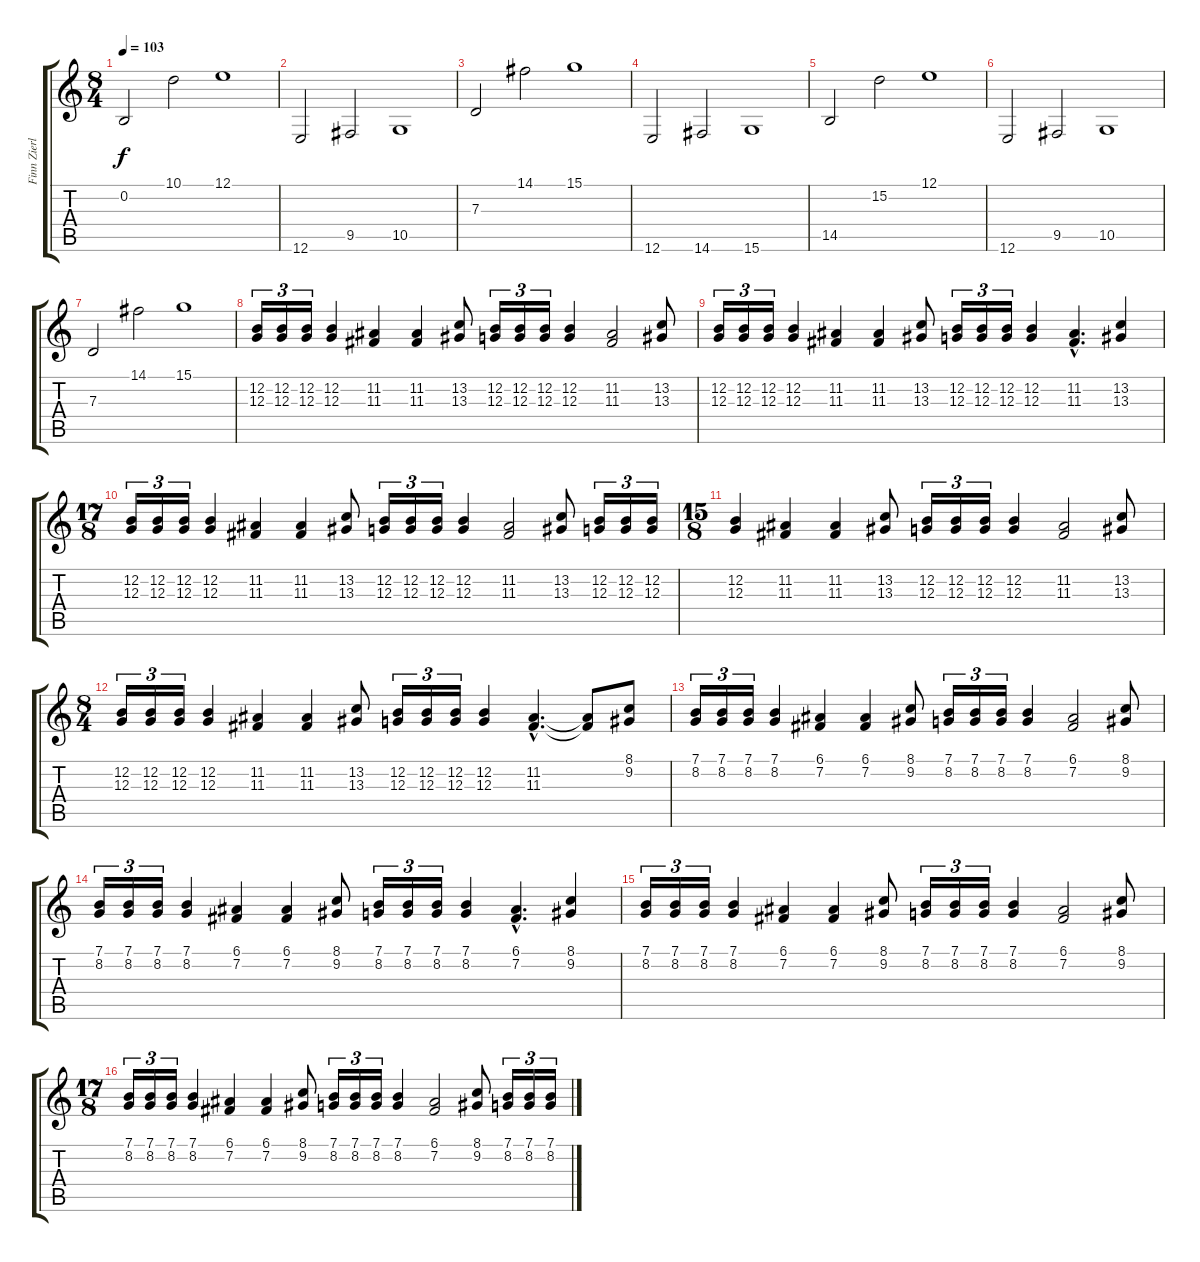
\track ("Finn Zierler - keyboards  " "Finn Zierl") {instrument celesta}
\staff {score tabs}
\tuning (E4 B3 G3 D3 A2 E2) {hide}
\ts (8 4)
\tempo 103
\clef g2
\ks c
0.2.2{dy f} 10.1.2 12.1.1 |
12.6.2 9.5.2 10.5.1 |
7.3.2 14.1.2 15.1.1 |
12.6.2 14.6.2 15.6.1 |
14.5.2 15.2.2 12.1.1 |
12.6.2 9.5.2 10.5.1 |
7.3.2 14.1.2 15.1.1 |
(12.2 12.3).16{tu (3 2) instrument celesta} (12.2 12.3).16{tu (3 2)} (12.2 12.3).16{tu (3 2)} (12.2 12.3).4 (11.2 11.3).4 (11.2 11.3).4 (13.2 13.3).8 (12.2 12.3).16{tu (3 2)} (12.2 12.3).16{tu (3 2)} (12.2 12.3).16{tu (3 2)} (12.2 12.3).4 (11.2 11.3).2 (13.2 13.3).8 |
(12.2 12.3).16{tu (3 2)} (12.2 12.3).16{tu (3 2)} (12.2 12.3).16{tu (3 2)} (12.2 12.3).4 (11.2 11.3).4 (11.2 11.3).4 (13.2 13.3).8 (12.2 12.3).16{tu (3 2)} (12.2 12.3).16{tu (3 2)} (12.2 12.3).16{tu (3 2)} (12.2 12.3).4 (11.2{hac} 11.3{hac}).4{d} (13.2 13.3).4 |
\ts (17 8)
(12.2 12.3).16{tu (3 2) volume 8 instrument celesta} (12.2 12.3).16{tu (3 2)} (12.2 12.3).16{tu (3 2)} (12.2 12.3).4 (11.2 11.3).4 (11.2 11.3).4 (13.2 13.3).8 (12.2 12.3).16{tu (3 2)} (12.2 12.3).16{tu (3 2)} (12.2 12.3).16{tu (3 2)} (12.2 12.3).4 (11.2 11.3).2 (13.2 13.3).8 (12.2 12.3).16{tu (3 2)} (12.2 12.3).16{tu (3 2)} (12.2 12.3).16{tu (3 2)} |
\ts (15 8)
(12.2 12.3).4 (11.2 11.3).4 (11.2 11.3).4 (13.2 13.3).8 (12.2 12.3).16{tu (3 2)} (12.2 12.3).16{tu (3 2)} (12.2 12.3).16{tu (3 2)} (12.2 12.3).4 (11.2 11.3).2 (13.2 13.3).8 |
\ts (8 4)
(12.2 12.3).16{tu (3 2)} (12.2 12.3).16{tu (3 2)} (12.2 12.3).16{tu (3 2)} (12.2 12.3).4 (11.2 11.3).4 (11.2 11.3).4 (13.2 13.3).8 (12.2 12.3).16{tu (3 2)} (12.2 12.3).16{tu (3 2)} (12.2 12.3).16{tu (3 2)} (12.2 12.3).4 (11.2{hac} 11.3{hac}).4{d} (11.2{t} 11.3{t}).8 (8.1 9.2).8 |
(7.1 8.2).16{tu (3 2)} (7.1 8.2).16{tu (3 2)} (7.1 8.2).16{tu (3 2)} (7.1 8.2).4 (6.1 7.2).4 (6.1 7.2).4 (8.1 9.2).8 (7.1 8.2).16{tu (3 2)} (7.1 8.2).16{tu (3 2)} (7.1 8.2).16{tu (3 2)} (7.1 8.2).4 (6.1 7.2).2 (8.1 9.2).8 |
(7.1 8.2).16{tu (3 2)} (7.1 8.2).16{tu (3 2)} (7.1 8.2).16{tu (3 2)} (7.1 8.2).4 (6.1 7.2).4 (6.1 7.2).4 (8.1 9.2).8 (7.1 8.2).16{tu (3 2)} (7.1 8.2).16{tu (3 2)} (7.1 8.2).16{tu (3 2)} (7.1 8.2).4 (6.1{hac} 7.2{hac}).4{d} (8.1 9.2).4 |
(7.1 8.2).16{tu (3 2)} (7.1 8.2).16{tu (3 2)} (7.1 8.2).16{tu (3 2)} (7.1 8.2).4 (6.1 7.2).4 (6.1 7.2).4 (8.1 9.2).8 (7.1 8.2).16{tu (3 2)} (7.1 8.2).16{tu (3 2)} (7.1 8.2).16{tu (3 2)} (7.1 8.2).4 (6.1 7.2).2 (8.1 9.2).8 |
\ts (17 8)
(7.1 8.2).16{tu (3 2) volume 8 instrument celesta} (7.1 8.2).16{tu (3 2)} (7.1 8.2).16{tu (3 2)} (7.1 8.2).4 (6.1 7.2).4 (6.1 7.2).4 (8.1 9.2).8 (7.1 8.2).16{tu (3 2)} (7.1 8.2).16{tu (3 2)} (7.1 8.2).16{tu (3 2)} (7.1 8.2).4 (6.1 7.2).2 (8.1 9.2).8 (7.1 8.2).16{tu (3 2)} (7.1 8.2).16{tu (3 2)} (7.1 8.2).16{tu (3 2)}
